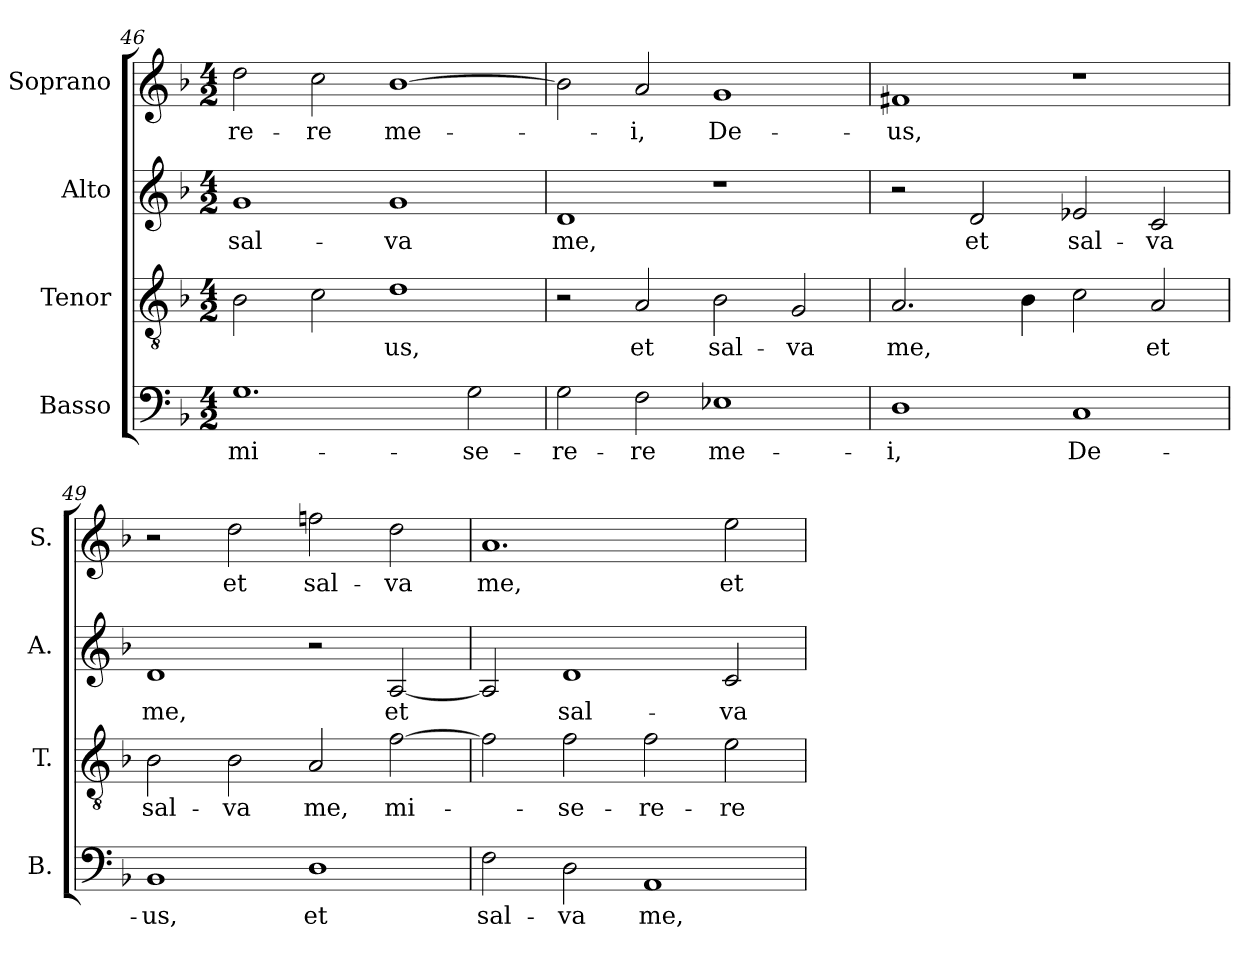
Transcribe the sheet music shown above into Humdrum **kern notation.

**kern	**text	**kern	**text	**kern	**text	**kern	**text
*part4	*part4	*part3	*part3	*part2	*part2	*part1	*part1
*staff4	*staff4	*staff3	*staff3	*staff2	*staff2	*staff1	*staff1
*I"Basso	*	*I"Tenor	*	*I"Alto	*	*I"Soprano	*
*I'B.	*	*I'T.	*	*I'A.	*	*I'S.	*
!!LO:LB:g=z
*clefF4	*	*clefGv2	*	*clefG2	*	*clefG2	*
*	*	*ITrd7c12	*	*	*	*	*
*k[b-]	*	*k[b-]	*	*k[b-]	*	*k[b-]	*
*F:	*	*F:	*	*F:	*	*F:	*
*M4/2	*	*M4/2	*	*M4/2	*	*M4/2	*
=46	=46	=46	=46	=46	=46	=46	=46
!	!LO:LY:b:color=#000000	!	!	!	!	!	!
!	!	!	!	!	!LO:LY:b:color=#000000	!	!
!	!	!	!	!	!	!	!LO:LY:b:color=#000000
1.Gi	mi-	2BB-i\	.	1gi	sal-	2ddi\	-re-
!	!	!	!	!	!	!	!LO:LY:b:color=#000000
.	.	2Ci\	.	.	.	2cci\	-re
!	!	!	!LO:LY:b:color=#000000	!	!	!	!
!	!	!	!	!	!LO:LY:b:color=#000000	!	!
!	!	!	!	!	!	!	!LO:LY:b:color=#000000
.	.	1Di	-us,	1gi	-va	[1b-i	me-
!	!LO:LY:b:color=#000000	!	!	!	!	!	!
2Gi\	-se-	.	.	.	.	.	.
=47	=47	=47	=47	=47	=47	=47	=47
!	!LO:LY:b:color=#000000	!	!	!	!	!	!
!	!	!	!	!	!LO:LY:b:color=#000000	!	!
2Gi\	-re-	2r	.	1di	me,	2b-i\]	.
!	!LO:LY:b:color=#000000	!	!	!	!	!	!
!	!	!	!LO:LY:b:color=#000000	!	!	!	!
!	!	!	!	!	!	!	!LO:LY:b:color=#000000
2Fi\	-re	2AAi/	et	.	.	2ai/	-i,
!	!LO:LY:b:color=#000000	!	!	!	!	!	!
!	!	!	!LO:LY:b:color=#000000	!	!	!	!
!	!	!	!	!	!	!	!LO:LY:b:color=#000000
1E-Xi	me-	2BB-i\	sal-	1r	.	1gi	De-
!	!	!	!LO:LY:b:color=#000000	!	!	!	!
.	.	2GGi/	-va	.	.	.	.
=48	=48	=48	=48	=48	=48	=48	=48
!	!LO:LY:b:color=#000000	!	!	!	!	!	!
!	!	!	!LO:LY:b:color=#000000	!	!	!	!
!	!	!	!	!	!	!	!LO:LY:b:color=#000000
1Di	-i,	2.AAi/	me,	2r	.	1f#Xi	-us,
!	!	!	!	!	!LO:LY:b:color=#000000	!	!
.	.	.	.	2di/	et	.	.
.	.	4BB-i\	.	.	.	.	.
!	!LO:LY:b:color=#000000	!	!	!	!	!	!
!	!	!	!	!	!LO:LY:b:color=#000000	!	!
1Ci	De-	2Ci\	.	2e-Xi/	sal-	1r	.
!	!	!	!LO:LY:b:color=#000000	!	!	!	!
!	!	!	!	!	!LO:LY:b:color=#000000	!	!
.	.	2AAi/	et	2ci/	-va	.	.
=49	=49	=49	=49	=49	=49	=49	=49
!	!LO:LY:b:color=#000000	!	!	!	!	!	!
!	!	!	!LO:LY:b:color=#000000	!	!	!	!
!	!	!	!	!	!LO:LY:b:color=#000000	!	!
1BB-i	-us,	2BB-i\	sal-	1di	me,	2r	.
!	!	!	!LO:LY:b:color=#000000	!	!	!	!
!	!	!	!	!	!	!	!LO:LY:b:color=#000000
.	.	2BB-i\	-va	.	.	2ddi\	et
!	!LO:LY:b:color=#000000	!	!	!	!	!	!
!	!	!	!LO:LY:b:color=#000000	!	!	!	!
!	!	!	!	!	!	!	!LO:LY:b:color=#000000
1Di	et	2AAi/	me,	2r	.	2ffni\	sal-
!	!	!	!LO:LY:b:color=#000000	!	!	!	!
!	!	!	!	!	!LO:LY:b:color=#000000	!	!
!	!	!	!	!	!	!	!LO:LY:b:color=#000000
.	.	[2Fi\	mi-	[2Ai/	et	2ddi\	-va
=50	=50	=50	=50	=50	=50	=50	=50
!	!LO:LY:b:color=#000000	!	!	!	!	!	!
!	!	!	!	!	!	!	!LO:LY:b:color=#000000
2Fi\	sal-	2Fi\]	.	2Ai/]	.	1.ai	me,
!	!LO:LY:b:color=#000000	!	!	!	!	!	!
!	!	!	!LO:LY:b:color=#000000	!	!	!	!
!	!	!	!	!	!LO:LY:b:color=#000000	!	!
2Di\	-va	2Fi\	-se-	1di	sal-	.	.
!	!LO:LY:b:color=#000000	!	!	!	!	!	!
!	!	!	!LO:LY:b:color=#000000	!	!	!	!
1AAi	me,	2Fi\	-re-	.	.	.	.
!	!	!	!LO:LY:b:color=#000000	!	!	!	!
!	!	!	!	!	!LO:LY:b:color=#000000	!	!
!	!	!	!	!	!	!	!LO:LY:b:color=#000000
.	.	2Ei\	-re	2ci/	-va-	2eei\	et
=	=	=	=	=	=	=	=
*-	*-	*-	*-	*-	*-	*-	*-
